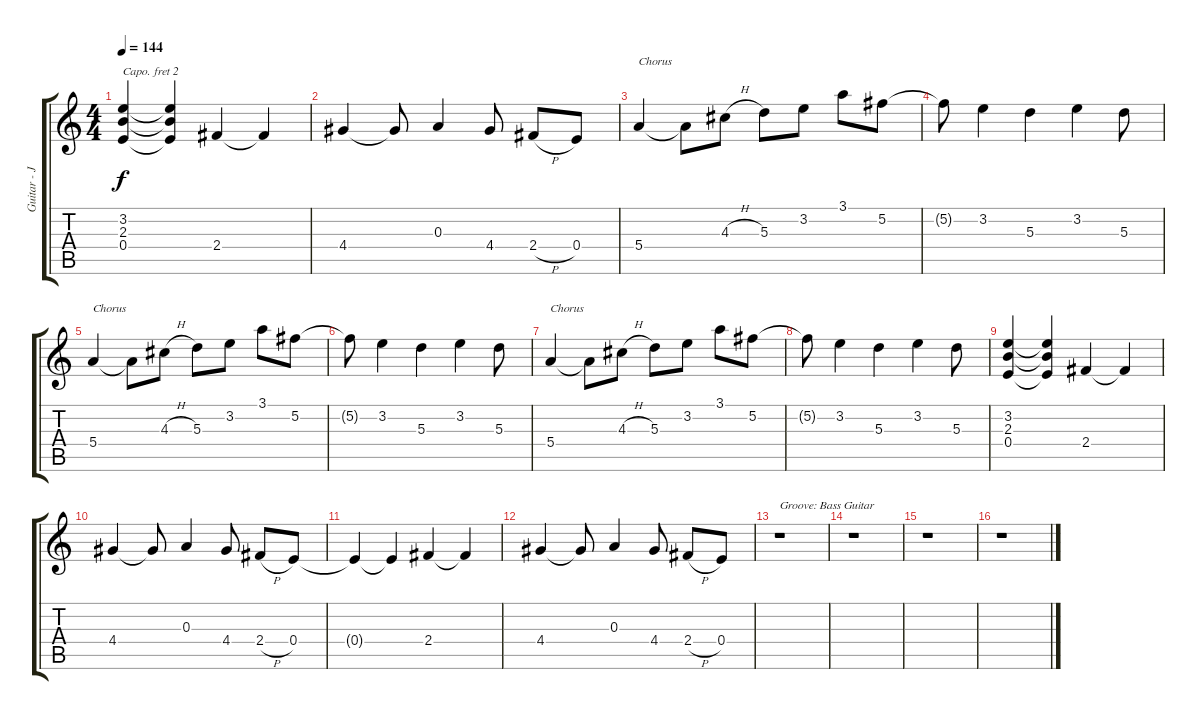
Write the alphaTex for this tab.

\track ("Guitar - John Squire" "Guitar - J") {instrument distortionguitar}
\staff {score tabs}
\capo 2
\tuning (E4 B3 G3 D3 A2 E2) {hide}
\ts (4 4)
\tempo 144
\clef g2
\ks c
(3.2 2.3 0.4).4{dy f} (3.2{t} 2.3{t} 0.4{t}).4 2.4.4 2.4{t}.4 |
4.4.4 4.4{t}.8 0.3.4 4.4.8 2.4{h}.8 0.4.8 |
5.4.4{txt "Chorus"} 5.4{t}.8 4.3{h}.8 5.3.8 3.2.8 3.1.8 5.2.8 |
5.2{t}.8 3.2.4 5.3.4 3.2.4 5.3.8 |
5.4.4{txt "Chorus"} 5.4{t}.8 4.3{h}.8 5.3.8 3.2.8 3.1.8 5.2.8 |
5.2{t}.8 3.2.4 5.3.4 3.2.4 5.3.8 |
5.4.4{txt "Chorus"} 5.4{t}.8 4.3{h}.8 5.3.8 3.2.8 3.1.8 5.2.8 |
5.2{t}.8 3.2.4 5.3.4 3.2.4 5.3.8 |
(3.2 2.3 0.4).4 (3.2{t} 2.3{t} 0.4{t}).4 2.4.4 2.4{t}.4 |
4.4.4 4.4{t}.8 0.3.4 4.4.8 2.4{h}.8 0.4.8 |
0.4{t}.4 0.4{t}.4 2.4.4 2.4{t}.4 |
4.4.4 4.4{t}.8 0.3.4 4.4.8 2.4{h}.8 0.4.8 |
r.1{txt "Groove: Bass Guitar"} |
r.1 |
r.1 |
r.1
